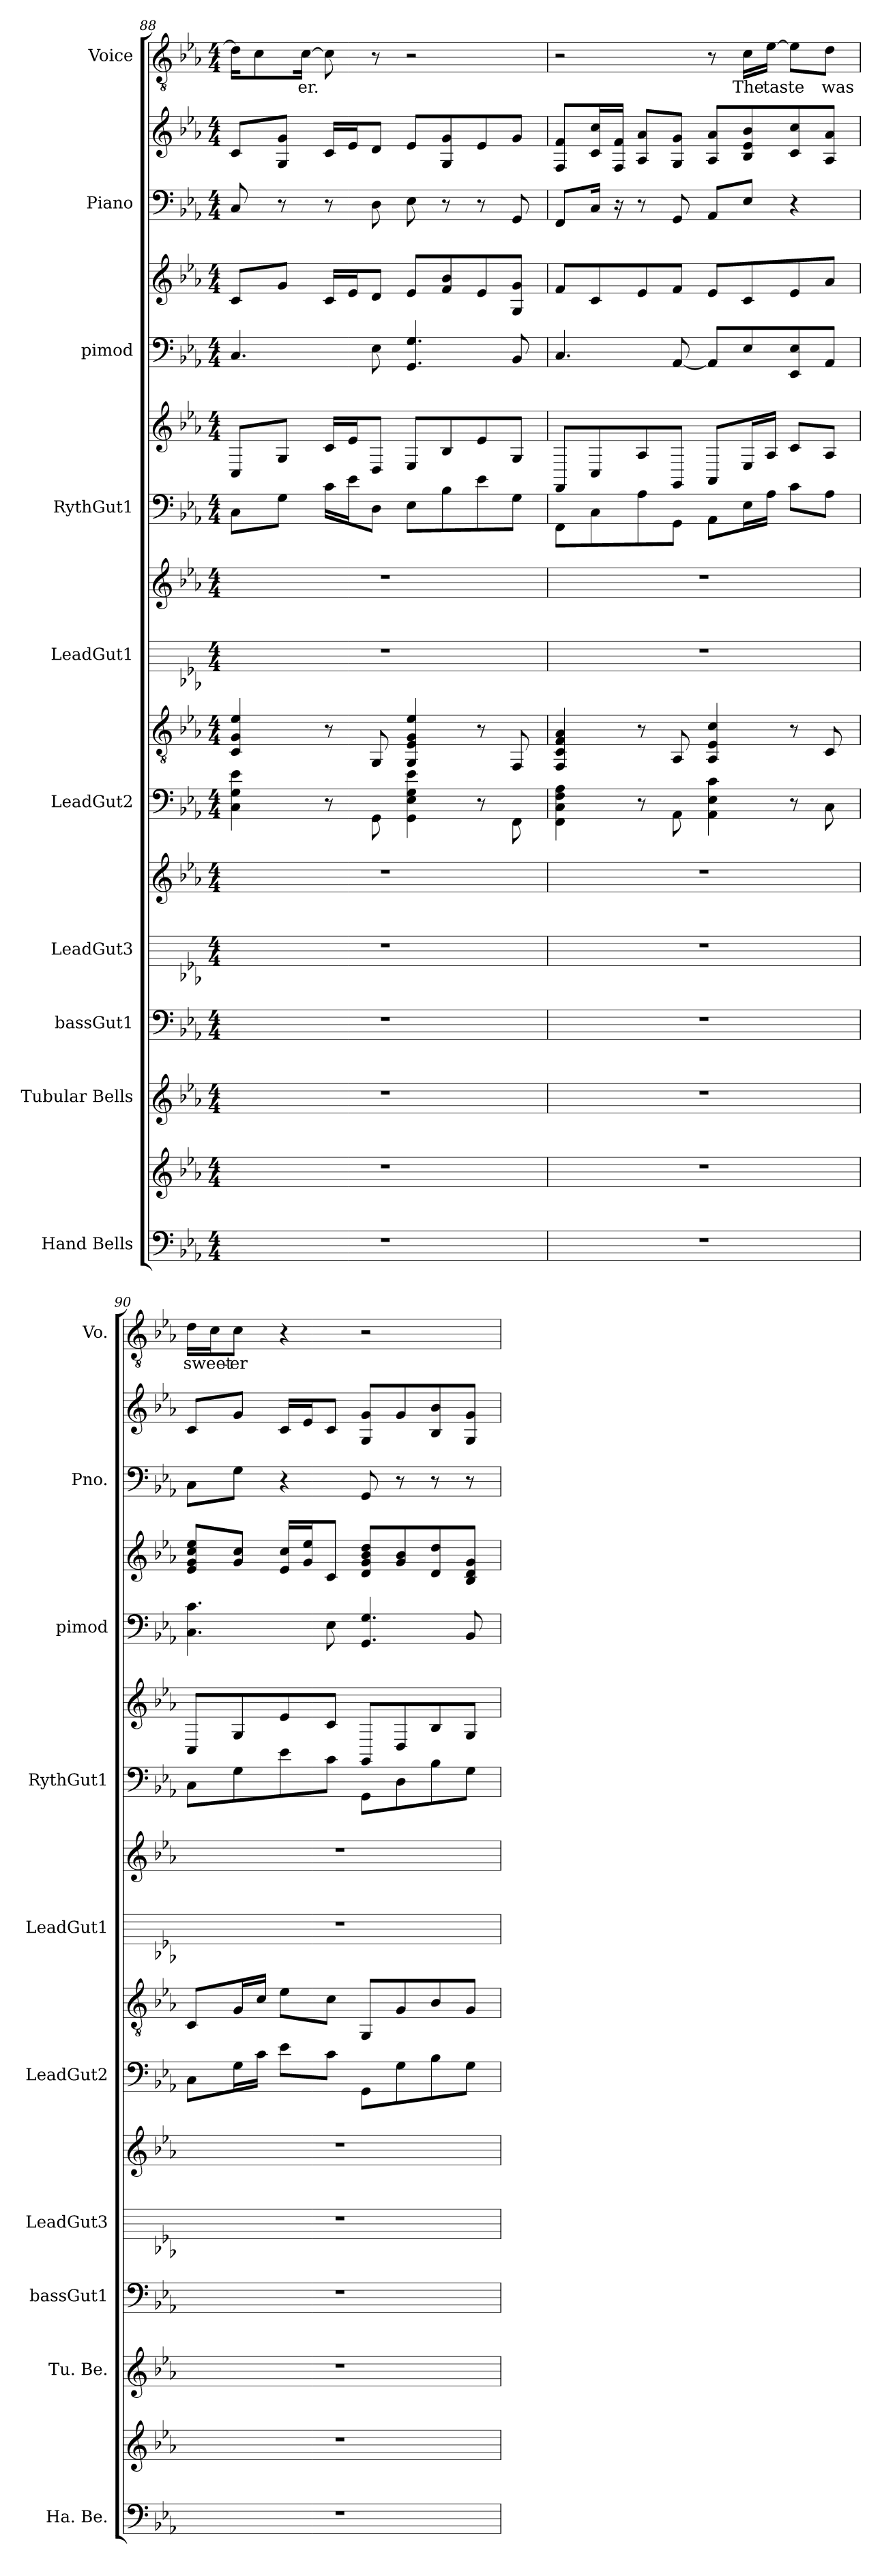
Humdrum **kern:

**kern	**kern	**kern	**kern	**kern	**kern	**kern	**kern	**kern	**kern	**kern	**kern	**kern	**kern	**kern	**kern	**kern	**text
*part10	*part10	*part9	*part8	*part7	*part7	*part6	*part6	*part5	*part5	*part4	*part4	*part3	*part3	*part2	*part2	*part1	*part1
*staff17	*staff16	*staff15	*staff14	*staff13	*staff12	*staff11	*staff10	*staff9	*staff8	*staff7	*staff6	*staff5	*staff4	*staff3	*staff2	*staff1	*staff1
*I"Hand Bells	*	*I"Tubular Bells	*I"bassGut1	*I"LeadGut3	*	*I"LeadGut2	*	*I"LeadGut1	*	*I"RythGut1	*	*I"pimod	*	*I"Piano	*	*I"Voice	*
*I'Ha. Be.	*	*I'Tu. Be.	*I'bassGut1	*I'LeadGut3	*	*I'LeadGut2	*	*I'LeadGut1	*	*I'RythGut1	*	*I'pimod	*	*I'Pno.	*	*I'Vo.	*
*clefF4	*clefG2	*clefG2	*clefF4	*	*clefG2	*	*clefGv2	*	*clefG2	*	*clefG2	*clefF4	*clefG2	*clefF4	*clefG2	*clefGv2	*
*k[b-e-a-]	*k[b-e-a-]	*k[b-e-a-]	*k[b-e-a-]	*k[b-e-a-]	*k[b-e-a-]	*k[b-e-a-]	*k[b-e-a-]	*k[b-e-a-]	*k[b-e-a-]	*k[b-e-a-]	*k[b-e-a-]	*k[b-e-a-]	*k[b-e-a-]	*k[b-e-a-]	*k[b-e-a-]	*k[b-e-a-]	*
*M4/4	*M4/4	*M4/4	*M4/4	*M4/4	*M4/4	*M4/4	*M4/4	*M4/4	*M4/4	*M4/4	*M4/4	*M4/4	*M4/4	*M4/4	*M4/4	*M4/4	*
=88	=88	=88	=88	=88	=88	=88	=88	=88	=88	=88	=88	=88	=88	=88	=88	=88	=88
1r	1r	1r	1r	1r	1r	4C\ 4G\ 4e-\	4C/ 4G/ 4e-/	1r	1r	8C\L	8C/L	4.C/	8c/L	8C/	8c/L	16d\KL]	.
.	.	.	.	.	.	.	.	.	.	.	.	.	.	.	.	8c\	.
.	.	.	.	.	.	.	.	.	.	8G\J	8G/J	.	8g/J	8r	8G/ 8g/J	.	.
.	.	.	.	.	.	.	.	.	.	.	.	.	.	.	.	[16c\Jk	er.
.	.	.	.	.	.	8r	8r	.	.	16c\LL	16c/LL	.	16c/LL	8r	16c/LL	8c\]	.
.	.	.	.	.	.	.	.	.	.	16e-\J	16e-/J	.	16e-/J	.	16e-/J	.	.
.	.	.	.	.	.	8GG\	8GG/	.	.	8D\J	8D/J	8E-\	8d/J	8D\	8d/J	8r	.
.	.	.	.	.	.	4GG\ 4E-\ 4G\ 4e-\	4GG/ 4E-/ 4G/ 4e-/	.	.	8E-\L	8E-/L	4.GG/ 4.G/	8e-/L	8E-\	8e-/L	2r	.
.	.	.	.	.	.	.	.	.	.	8B-\	8B-/	.	8f/ 8b-/	8r	8G/ 8g/	.	.
.	.	.	.	.	.	8r	8r	.	.	8e-\	8e-/	.	8e-/	8r	8e-/	.	.
.	.	.	.	.	.	8FF\	8FF/	.	.	8G\J	8G/J	8BB-/	8G/ 8g/J	8GG/	8g/J	.	.
=89	=89	=89	=89	=89	=89	=89	=89	=89	=89	=89	=89	=89	=89	=89	=89	=89	=89
1r	1r	1r	1r	1r	1r	4FF\ 4C\ 4F\ 4A-\	4FF/ 4C/ 4F/ 4A-/	1r	1r	8FF\L	8FF/L	4.C/	8f/L	8FF/L	8F/ 8f/L	2r	.
.	.	.	.	.	.	.	.	.	.	8C\	8C/	.	8c/	16C/Jk	16c/ 16cc/L	.	.
.	.	.	.	.	.	.	.	.	.	.	.	.	.	16r	16F/ 16f/JJ	.	.
.	.	.	.	.	.	8r	8r	.	.	8A-\	8A-/	.	8e-/	8r	8A-/ 8a-/L	.	.
.	.	.	.	.	.	8AA-\	8AA-/	.	.	8GG\J	8GG/J	[8AA-/	8f/J	8GG/	8G/ 8g/J	.	.
.	.	.	.	.	.	4AA-\ 4E-\ 4c\	4AA-/ 4E-/ 4c/	.	.	8AA-\L	8AA-/L	8AA-/L]	8e-/L	8AA-/L	8A-/ 8a-/L	8r	.
.	.	.	.	.	.	.	.	.	.	16E-\L	16E-/L	8E-/	8c/	8E-/J	8B-/ 8e-/ 8b-/	16c\LL	The
.	.	.	.	.	.	.	.	.	.	16A-\JJ	16A-/JJ	.	.	.	.	[16e-\JJ	taste
.	.	.	.	.	.	8r	8r	.	.	8c\L	8c/L	8EE-/ 8E-/	8e-/	4r	8c/ 8cc/	8e-\L]	.
.	.	.	.	.	.	8C\	8C/	.	.	8A-\J	8A-/J	8AA-/J	8a-/J	.	8A-/ 8a-/J	8d\J	was
!!LO:PB:g=z
=90	=90	=90	=90	=90	=90	=90	=90	=90	=90	=90	=90	=90	=90	=90	=90	=90	=90
1r	1r	1r	1r	1r	1r	8C\L	8C/L	1r	1r	8C\L	8C/L	4.C\ 4.c\	8e-/ 8g/ 8cc/ 8ee-/L	8C\L	8c/L	16d\LL	sweet-
.	.	.	.	.	.	.	.	.	.	.	.	.	.	.	.	16c\J	.
.	.	.	.	.	.	16G\L	16G/L	.	.	8G\	8G/	.	8g/ 8cc/J	8G\J	8g/J	8c\J	-er
.	.	.	.	.	.	16c\JJ	16c/JJ	.	.	.	.	.	.	.	.	.	.
.	.	.	.	.	.	8e-\L	8e-\L	.	.	8e-\	8e-/	.	16e-/ 16cc/LL	4r	16c/LL	4r	.
.	.	.	.	.	.	.	.	.	.	.	.	.	16g/ 16ee-/J	.	16e-/J	.	.
.	.	.	.	.	.	8c\J	8c\J	.	.	8c\J	8c/J	8E-\	8c/J	.	8c/J	.	.
.	.	.	.	.	.	8GG\L	8GG/L	.	.	8GG\L	8GG/L	4.GG/ 4.G/	8d/ 8g/ 8b-/ 8dd/L	8GG/	8G/ 8g/L	2r	.
.	.	.	.	.	.	8G\	8G/	.	.	8D\	8D/	.	8g/ 8b-/	8r	8g/	.	.
.	.	.	.	.	.	8B-\	8B-/	.	.	8B-\	8B-/	.	8d/ 8dd/	8r	8B-/ 8b-/	.	.
.	.	.	.	.	.	8G\J	8G/J	.	.	8G\J	8G/J	8BB-/	8B-/ 8d/ 8g/J	8r	8G/ 8g/J	.	.
=	=	=	=	=	=	=	=	=	=	=	=	=	=	=	=	=	=
*-	*-	*-	*-	*-	*-	*-	*-	*-	*-	*-	*-	*-	*-	*-	*-	*-	*-
